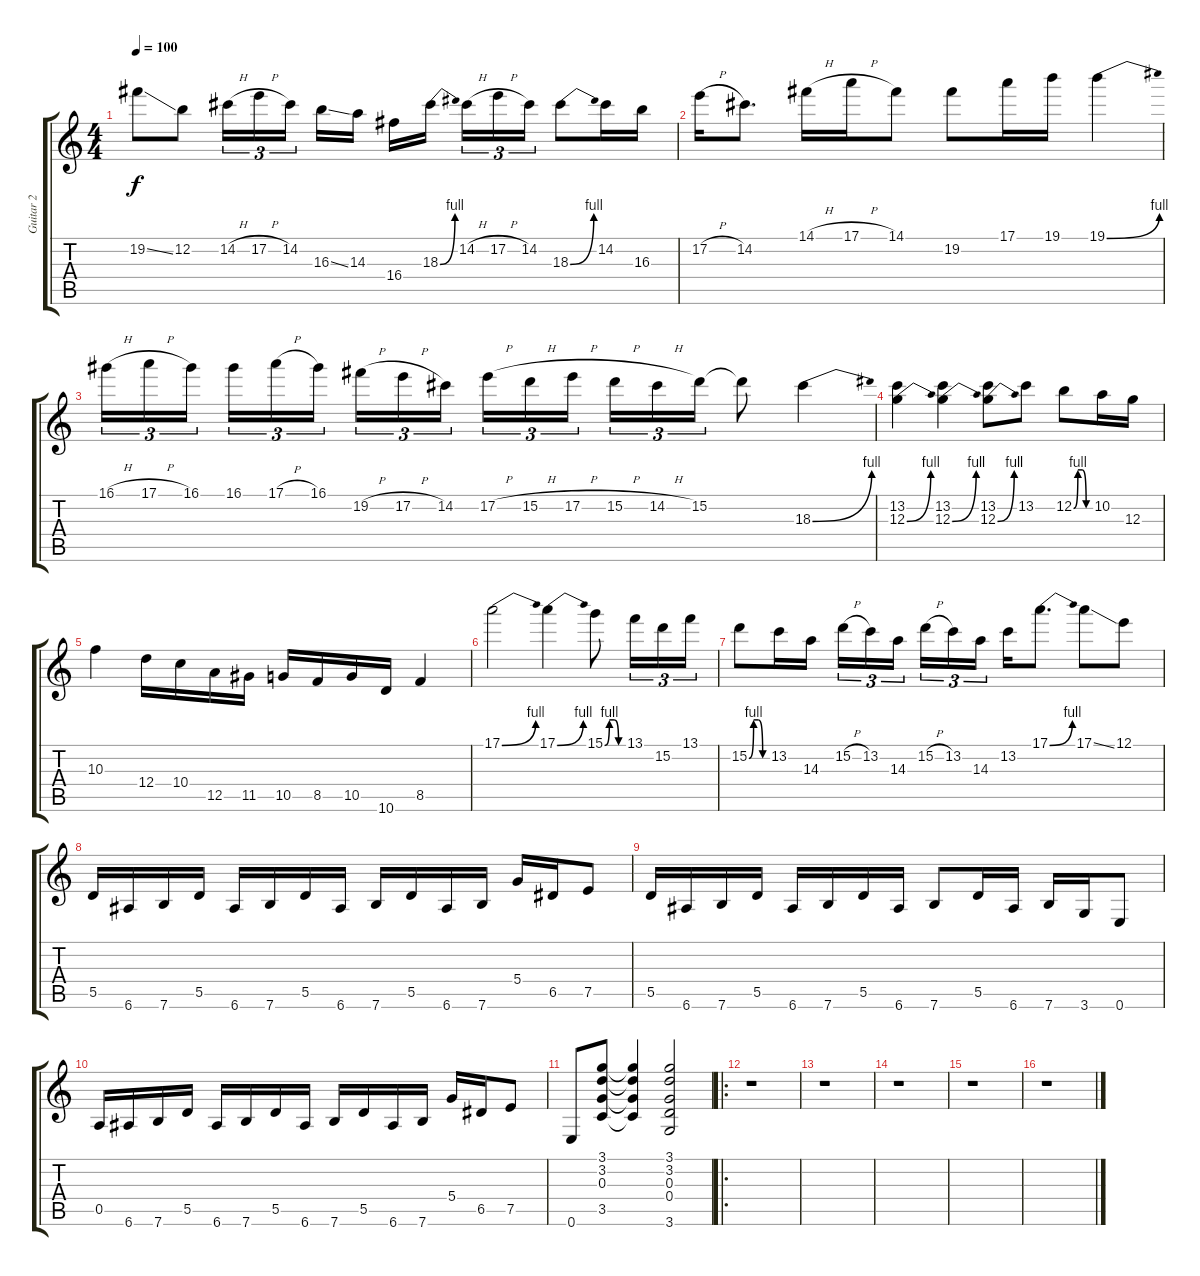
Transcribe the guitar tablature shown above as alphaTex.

\track ("Guitar 2" "Guitar 2") {instrument distortionguitar}
\staff {score tabs}
\tuning (E4 B3 G3 D3 A2 E2) {hide}
\ts (4 4)
\tempo 100
\clef g2
\ks c
19.2{ss}.8{dy f} 12.2.8 14.2{h}.16{tu (3 2)} 17.2{h}.16{tu (3 2)} 14.2.16{tu (3 2) beam splitsecondary} 16.3{ss}.16 14.3.16 16.4.16 18.3{be (bend 0 0 60 4)}.16{beam splitsecondary} 14.2{h}.16{tu (3 2)} 17.2{h}.16{tu (3 2)} 14.2.16{tu (3 2)} 18.3{be (bend 0 0 60 4)}.8 14.2.16 16.3.16 |
17.2{h}.16 14.2.8{d} 14.1{h}.16 17.1{h}.16 14.1.8 19.2.8 17.1.16 19.1.16 19.1{be (bend 0 0 60 4)}.4 |
16.1{h}.16{tu (3 2)} 17.1{h}.16{tu (3 2)} 16.1.16{tu (3 2) beam splitsecondary} 16.1.16{tu (3 2)} 17.1{h}.16{tu (3 2)} 16.1.16{tu (3 2)} 19.2{h}.16{tu (3 2)} 17.2{h}.16{tu (3 2)} 14.2.16{tu (3 2) beam splitsecondary} 17.2{h}.16{tu (3 2)} 15.2{h}.16{tu (3 2)} 17.2{h}.16{tu (3 2)} 15.2{h}.16{tu (3 2)} 14.2{h}.16{tu (3 2)} 15.2.16{tu (3 2)} 15.2{t}.8 18.3{be (bend 0 0 60 4)}.4 |
(13.2 12.3{be (bend 0 0 60 4)}).4 (13.2 12.3{be (bend 0 0 60 4)}).4 (13.2 12.3{be (bend 0 0 60 4)}).8 13.2.8 12.2{be (custom 0 0 15 4 30 4 45 0 60 0)}.8 10.2.16 12.3.16 |
10.3.4 12.4.16 10.4.16 12.5.16 11.5.16 10.5.16 8.5.16 10.5.16 10.6.16 8.5.4 |
17.1{be (bend 0 0 60 4)}.2 17.1{be (bend 0 0 60 4)}.4 15.1{be (custom 0 0 15 4 30 4 45 0 60 0)}.8 13.1.16{tu (3 2)} 15.2.16{tu (3 2)} 13.1.16{tu (3 2)} |
15.2{be (custom 0 0 15 4 30 4 45 0 60 0)}.8 13.2.16 14.3.16 15.2{h}.16{tu (3 2)} 13.2.16{tu (3 2)} 14.3.16{tu (3 2) beam splitsecondary} 15.2{h}.16{tu (3 2)} 13.2.16{tu (3 2)} 14.3.16{tu (3 2)} 13.2.16 17.1{be (bend 0 0 60 4)}.8{d} 17.1{ss}.8 12.1.8 |
5.5.16 6.6.16 7.6.16 5.5.16 6.6.16 7.6.16 5.5.16 6.6.16 7.6.16 5.5.16 6.6.16 7.6.16 5.4.16 6.5.16 7.5.8 |
5.5.16 6.6.16 7.6.16 5.5.16 6.6.16 7.6.16 5.5.16 6.6.16 7.6.8 5.5.16 6.6.16 7.6.16 3.6.16 0.6.8 |
0.5.16 6.6.16 7.6.16 5.5.16 6.6.16 7.6.16 5.5.16 6.6.16 7.6.16 5.5.16 6.6.16 7.6.16 5.4.16 6.5.16 7.5.8 |
0.6.8 (3.1 3.2 0.3 3.5).8 (3.1{t} 3.2{t} 0.3{t} 3.5{t}).4 (3.1 3.2 0.3 0.4 3.6).2 |
\ro
r.1 |
r.1 |
r.1 |
r.1 |
r.1
